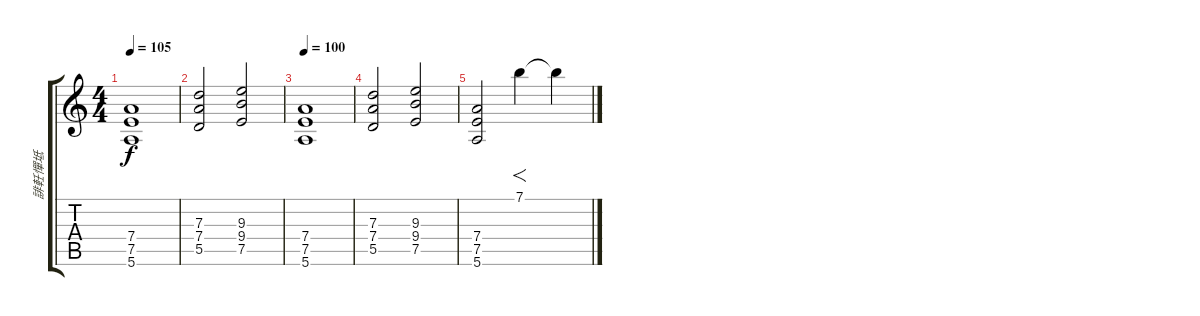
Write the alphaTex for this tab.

\track ("誹軠憚坻" "誹軠憚坻") {instrument distortionguitar}
\staff {score tabs}
\tuning (E4 B3 G3 D3 A2 E2) {hide}
\ts (4 4)
\tempo 105
\clef g2
\ks c
(7.4 7.5 5.6).1{dy f} |
(7.3 7.4 5.5).2 (9.3 9.4 7.5).2 |
\tempo 100
(7.4 7.5 5.6).1 |
(7.3 7.4 5.5).2 (9.3 9.4 7.5).2 |
(7.4 7.5 5.6).2 7.1.4{f} 7.1{t}.4
